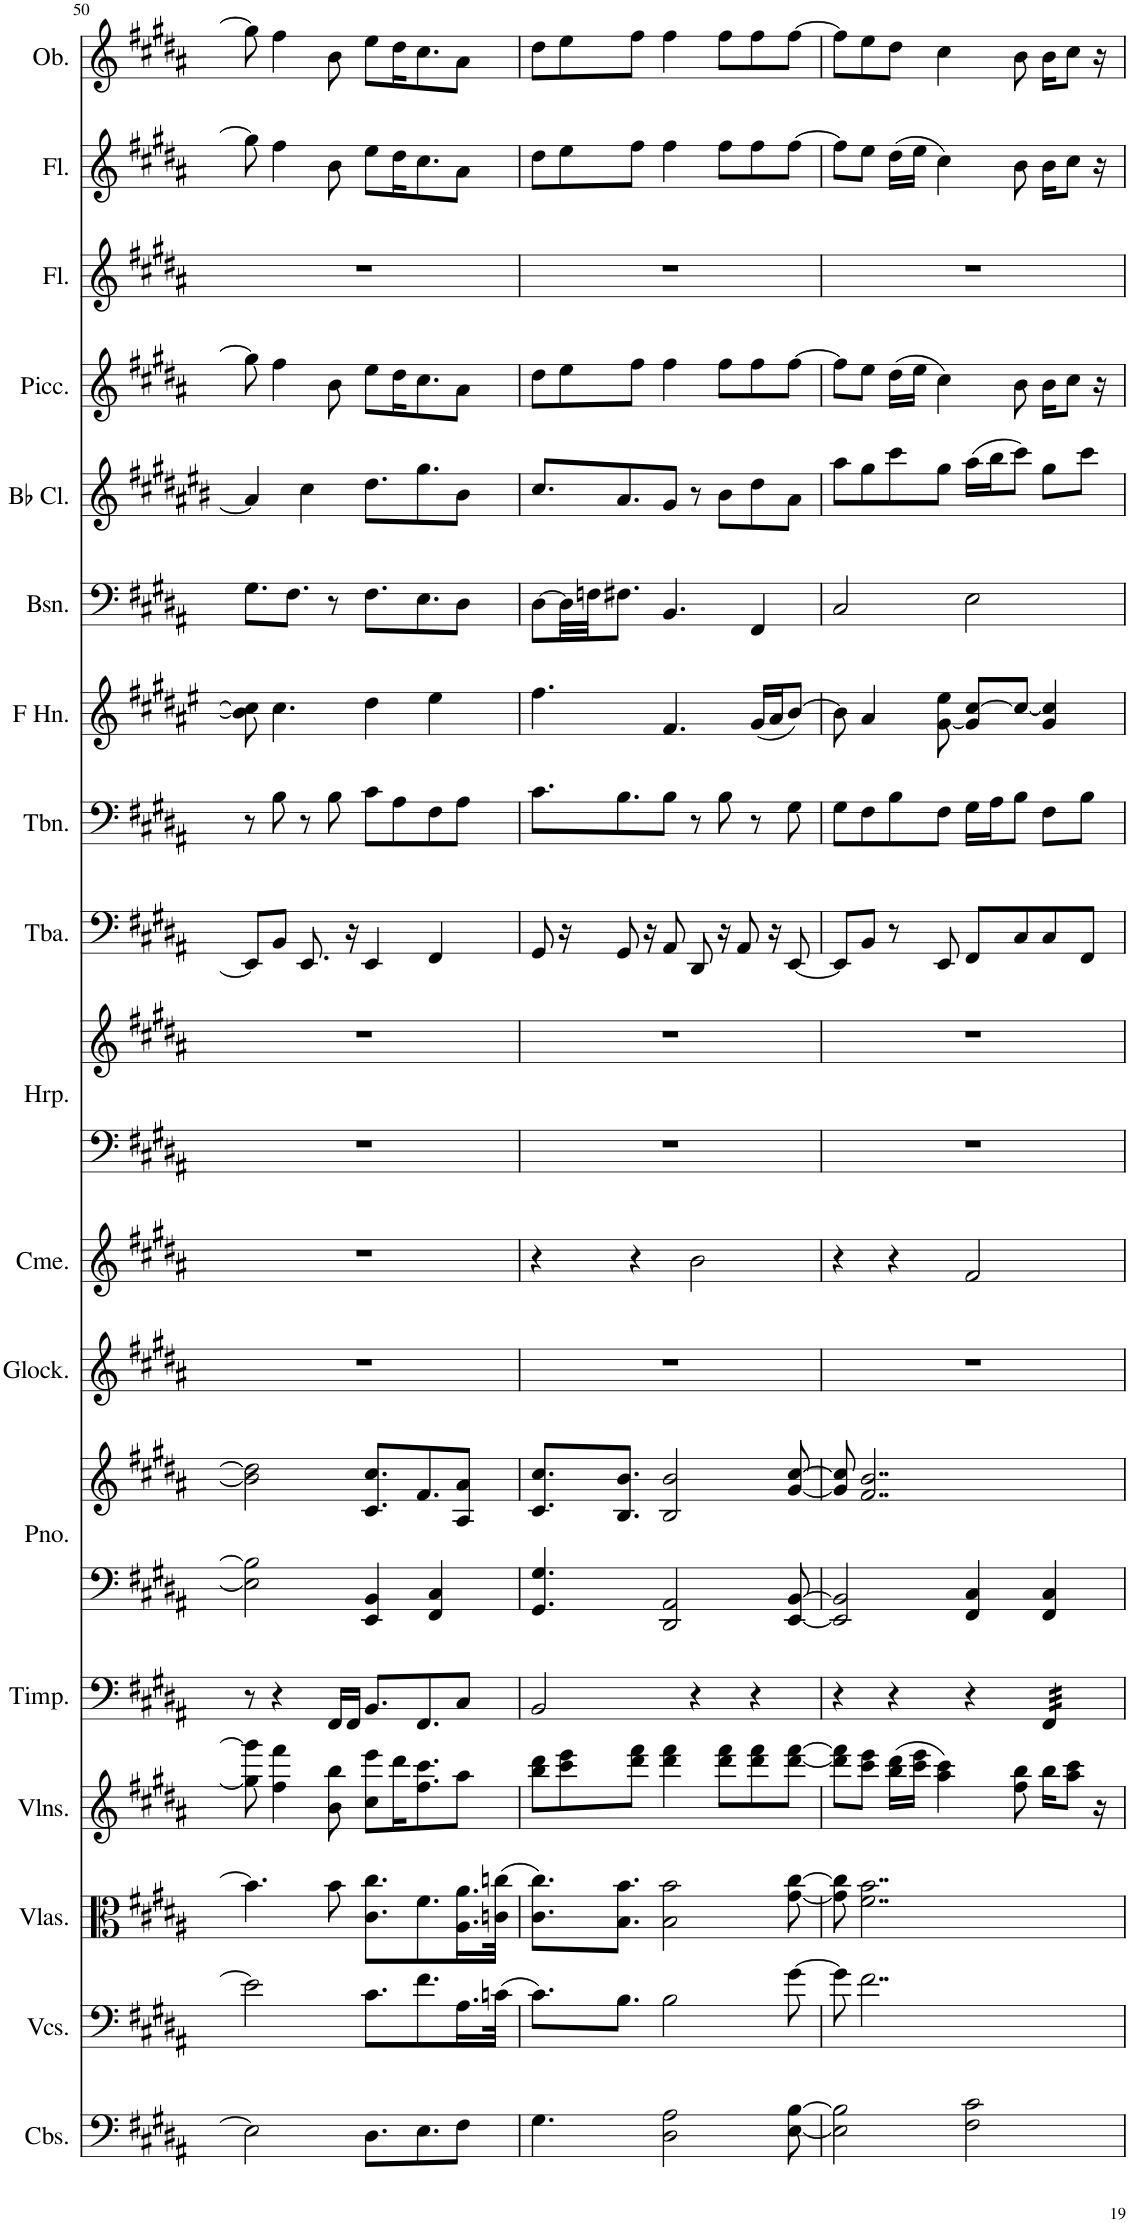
**kern	**kern	**kern	**kern	**kern	**kern	**kern	**kern	**kern	**kern	**kern	**kern	**kern	**kern	**kern	**kern	**kern	**kern	**kern	**kern
*part18	*part17	*part16	*part15	*part14	*part13	*part13	*part12	*part11	*part10	*part10	*part9	*part8	*part7	*part6	*part5	*part4	*part3	*part2	*part1
*staff20	*staff19	*staff18	*staff17	*staff16	*staff15	*staff14	*staff13	*staff12	*staff11	*staff10	*staff9	*staff8	*staff7	*staff6	*staff5	*staff4	*staff3	*staff2	*staff1
*I"Contrabasses	*I"Violoncellos	*I"Violas	*I"Violins	*I"Timpani	*I"Piano	*	*I"Glockenspiel	*I"Chimes	*I"Harp	*	*I"Tuba	*I"Trombone	*I"Horn in F	*I"Bassoon	*I"Bb Clarinet	*I"Piccolo	*I"Flute	*I"Flute	*I"Oboe
*I'Cbs.	*I'Vcs.	*I'Vlas.	*I'Vlns.	*I'Timp.	*I'Pno.	*	*I'Glock.	*I'Cme.	*I'Hrp.	*	*I'Tba.	*I'Tbn.	*	*I'Bsn.	*I'Bb Cl.	*I'Picc.	*I'Fl.	*I'Fl.	*I'Ob.
!!LO:PB:g=z
*clefF4	*clefF4	*clefC3	*clefG2	*clefF4	*clefF4	*clefG2	*clefG2	*clefG2	*clefF4	*clefG2	*clefF4	*clefF4	*clefG2	*clefF4	*clefG2	*clefG2	*clefG2	*clefG2	*clefG2
*Trd7c12	*	*	*	*	*	*	*Trd-14c-24	*	*	*	*	*	*Trd4c7	*	*Trd1c2	*Trd-7c-12	*	*	*
*k[f#c#g#d#a#]	*k[f#c#g#d#a#]	*k[f#c#g#d#a#]	*k[f#c#g#d#a#]	*k[f#c#g#d#a#]	*k[f#c#g#d#a#]	*k[f#c#g#d#a#]	*k[f#c#g#d#a#]	*k[f#c#g#d#a#]	*k[f#c#g#d#a#]	*k[f#c#g#d#a#]	*k[f#c#g#d#a#]	*k[f#c#g#d#a#]	*k[f#c#g#d#a#e#]	*k[f#c#g#d#a#]	*k[f#c#g#d#a#e#b#]	*k[f#c#g#d#a#]	*k[f#c#g#d#a#]	*k[f#c#g#d#a#]	*k[f#c#g#d#a#]
*M4/4	*M4/4	*M4/4	*M4/4	*M4/4	*M4/4	*M4/4	*M4/4	*M4/4	*M4/4	*M4/4	*M4/4	*M4/4	*M4/4	*M4/4	*M4/4	*M4/4	*M4/4	*M4/4	*M4/4
=50	=50	=50	=50	=50	=50	=50	=50	=50	=50	=50	=50	=50	=50	=50	=50	=50	=50	=50	=50
2E\]	2e\]	4.b\]	8gg#\] 8ggg#\]	8r	2E\] 2B\]	2b\] 2dd#\]	1r	1r	1r	1r	8EE/L]	8r	8b\] 8cc#\]	8.G#\L	4a#/]	8gg#\]	1r	8gg#\]	8gg#\]
.	.	.	4ff#\ 4fff#\	4r	.	.	.	.	.	.	8BB/J	8B\	4.cc#\	.	.	4ff#\	.	4ff#\	4ff#\
.	.	.	.	.	.	.	.	.	.	.	.	.	.	8.F#\J	.	.	.	.	.
.	.	.	.	.	.	.	.	.	.	.	8.EE/	8r	.	.	4cc#\	.	.	.	.
.	.	8b\	8b\ 8bb\	16FF#/LL	.	.	.	.	.	.	.	8B\	.	8r	.	8b\	.	8b\	8b\
.	.	.	.	16FF#/JJ	.	.	.	.	.	.	16r	.	.	.	.	.	.	.	.
8.D#\L	8.c#\L	8.c#\ 8.cc#\L	8cc#\ 8eee\L	8.BB/L	4EE/ 4BB/	8.c#/ 8.cc#/L	.	.	.	.	4EE/	8c#\L	4dd#\	8.F#\L	8.dd#\L	8ee\L	.	8ee\L	8ee\L
.	.	.	16ddd#\K	.	.	.	.	.	.	.	.	8A#\	.	.	.	16dd#\K	.	16dd#\K	16dd#\K
8.E\	8.f#\	8.f#\	8.ff#\ 8.ccc#\	8.FF#/	.	8.f#/	.	.	.	.	.	.	.	8.E\	8.gg#\	8.cc#\	.	8.cc#\	8.cc#\
.	.	.	.	.	4FF#/ 4C#/	.	.	.	.	.	4FF#/	8F#\	4ee#\	.	.	.	.	.	.
8F#\J	16.A#\L	16.A#\ 16.a#\L	8aa#\J	8C#/J	.	8A#/ 8a#/J	.	.	.	.	.	8A#\J	.	8D#\J	8b#\J	8a#\J	.	8a#\J	8a#\J
.	(32cn\JJk	(32cn\ 32ccn\JJk	.	.	.	.	.	.	.	.	.	.	.	.	.	.	.	.	.
=51	=51	=51	=51	=51	=51	=51	=51	=51	=51	=51	=51	=51	=51	=51	=51	=51	=51	=51	=51
4.G#\	8.c#\L)	8.c#\ 8.cc#\L)	8bb\ 8ddd#\L	2BB/	4.GG#/ 4.G#/	8.c#/ 8.cc#/L	1r	4r	1r	1r	8GG#/	8.c#\L	4.ff#\	[8D#\L	8.cc#/L	8dd#\L	1r	8dd#\L	8dd#\L
.	.	.	8ccc#\ 8eee\	.	.	.	.	.	.	.	16r	.	.	32D#\LL]	.	8ee\	.	8ee\	8ee\
.	.	.	.	.	.	.	.	.	.	.	.	.	.	32Fn\JJ	.	.	.	.	.
.	8.B\J	8.B\ 8.b\J	.	.	.	8.B/ 8.b/J	.	.	.	.	8GG#/	8.B\	.	8.F#X\J	8.a#/	.	.	.	.
.	.	.	8ddd#\ 8fff#\J	.	.	.	.	4r	.	.	.	.	.	.	.	8ff#\J	.	8ff#\J	8ff#\J
.	.	.	.	.	.	.	.	.	.	.	16r	.	.	.	.	.	.	.	.
2D#\ 2A#\	2B\	2B\ 2b\	4ddd#\ 4fff#\	.	2DD#/ 2AA#/	2B/ 2b/	.	.	.	.	8AA#/	8B\J	4.f#/	4.BB/	8g#/J	4ff#\	.	4ff#\	4ff#\
.	.	.	.	4r	.	.	.	2b\	.	.	8DD#/	8r	.	.	8r	.	.	.	.
.	.	.	8ddd#\ 8fff#\L	.	.	.	.	.	.	.	16r	8B\	.	.	8b#\L	8ff#\L	.	8ff#\L	8ff#\L
.	.	.	.	.	.	.	.	.	.	.	8AA#/	.	.	.	.	.	.	.	.
.	.	.	8ddd#\ 8fff#\	4r	.	.	.	.	.	.	.	8r	(16g#/LL	4FF#/	8dd#\	8ff#\	.	8ff#\	8ff#\
.	.	.	.	.	.	.	.	.	.	.	16r	.	16a#/J	.	.	.	.	.	.
[8E\ [8B\	[8g#\	[8g#\ [8cc#\	[8ddd#\ [8fff#\J	.	[8EE/ [8BB/	[8g#/ [8cc#/	.	.	.	.	[8EE/	8G#\	[8b/J)	.	8a#\J	[8ff#\J	.	[8ff#\J	[8ff#\J
=52	=52	=52	=52	=52	=52	=52	=52	=52	=52	=52	=52	=52	=52	=52	=52	=52	=52	=52	=52
2E\] 2B\]	8g#\]	8g#\] 8cc#\]	8ddd#\] 8fff#\]L	4r	2EE/] 2BB/]	8g#/] 8cc#/]	1r	4r	1r	1r	8EE/L]	8G#\L	8b\]	2C#/	8aa#\L	8ff#\L]	1r	8ff#\L]	8ff#\L]
.	2..f#\	2..f#\ 2..b\	8ccc#\ 8eee\J	.	.	2..f#/ 2..b/	.	.	.	.	8BB/J	8F#\	4a#/	.	8gg#\	8ee\J	.	8ee\J	8ee\
.	.	.	(16bb\ 16ddd#\LL	4r	.	.	.	4r	.	.	8r	8B\	.	.	8ccc#\	(16dd#\LL	.	(16dd#\LL	8dd#\J
.	.	.	16ccc#\ 16eee\JJ	.	.	.	.	.	.	.	.	.	.	.	.	16ee\JJ	.	16ee\JJ	.
.	.	.	4aa#\ 4ccc#\)	.	.	.	.	.	.	.	8EE/	8F#\J	[8g#\ 8ee#\	.	8gg#\J	4cc#\)	.	4cc#\)	4cc#\
2F#\ 2c#\	.	.	.	4r	4FF#/ 4C#/	.	.	2f#/	.	.	8FF#/L	16G#\LL	8g#/] [8cc#/L	2E\	(16aa#\LL	.	.	.	.
.	.	.	.	.	.	.	.	.	.	.	.	16A#\J	.	.	16bb#\J	.	.	.	.
.	.	.	8ff#\ 8bb\	.	.	.	.	.	.	.	8C#/	8B\J	8cc#/J_	.	8ccc#\J)	8b\	.	8b\	8b\
*	*	*	*	*tremolo	*	*	*	*	*	*	*	*	*	*	*	*	*	*	*
.	.	.	16bb\KL	32FF#/LLL	4FF#/ 4C#/	.	.	.	.	.	8C#/	8F#\L	4g#/ 4cc#/]	.	8gg#\L	16b\KL	.	16b\KL	16b\KL
.	.	.	.	32FF#/	.	.	.	.	.	.	.	.	.	.	.	.	.	.	.
.	.	.	8aa#\ 8ccc#\J	32FF#/	.	.	.	.	.	.	.	.	.	.	.	8cc#\J	.	8cc#\J	8cc#\J
.	.	.	.	32FF#/	.	.	.	.	.	.	.	.	.	.	.	.	.	.	.
.	.	.	.	32FF#/	.	.	.	.	.	.	8FF#/J	8B\J	.	.	8ccc#\J	.	.	.	.
.	.	.	.	32FF#/	.	.	.	.	.	.	.	.	.	.	.	.	.	.	.
.	.	.	16r	32FF#/	.	.	.	.	.	.	.	.	.	.	.	16r	.	16r	16r
.	.	.	.	32FF#/JJJ	.	.	.	.	.	.	.	.	.	.	.	.	.	.	.
*	*	*	*	*Xtremolo	*	*	*	*	*	*	*	*	*	*	*	*	*	*	*
=	=	=	=	=	=	=	=	=	=	=	=	=	=	=	=	=	=	=	=
*-	*-	*-	*-	*-	*-	*-	*-	*-	*-	*-	*-	*-	*-	*-	*-	*-	*-	*-	*-
